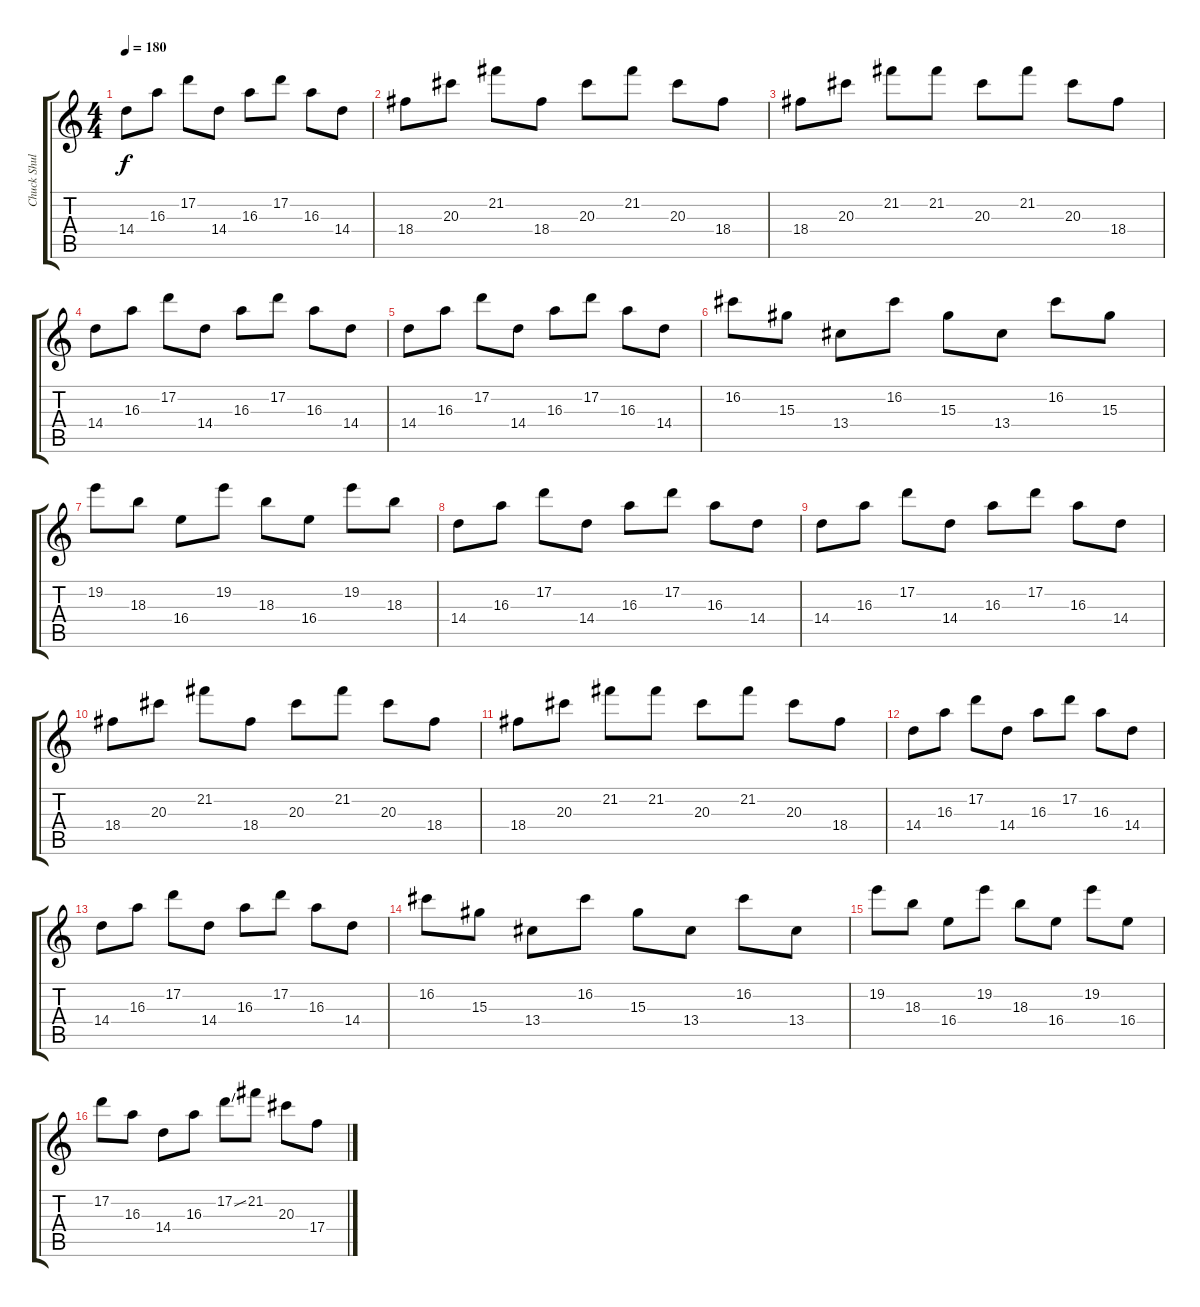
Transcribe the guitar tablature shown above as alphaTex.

\track ("Chuck Shuldiner" "Chuck Shul") {instrument distortionguitar}
\staff {score tabs}
\tuning (D4 A3 F3 C3 G2 D2) {hide}
\ts (4 4)
\tempo 180
\clef g2
\ks c
14.4.8{dy f} 16.3.8 17.2.8 14.4.8 16.3.8 17.2.8 16.3.8 14.4.8 |
18.4.8 20.3.8 21.2.8 18.4.8 20.3.8 21.2.8 20.3.8 18.4.8 |
18.4.8 20.3.8 21.2.8 21.2.8 20.3.8 21.2.8 20.3.8 18.4.8 |
14.4.8 16.3.8 17.2.8 14.4.8 16.3.8 17.2.8 16.3.8 14.4.8 |
14.4.8 16.3.8 17.2.8 14.4.8 16.3.8 17.2.8 16.3.8 14.4.8 |
16.2.8 15.3.8 13.4.8 16.2.8 15.3.8 13.4.8 16.2.8 15.3.8 |
19.2.8 18.3.8 16.4.8 19.2.8 18.3.8 16.4.8 19.2.8 18.3.8 |
14.4.8 16.3.8 17.2.8 14.4.8 16.3.8 17.2.8 16.3.8 14.4.8 |
14.4.8 16.3.8 17.2.8 14.4.8 16.3.8 17.2.8 16.3.8 14.4.8 |
18.4.8 20.3.8 21.2.8 18.4.8 20.3.8 21.2.8 20.3.8 18.4.8 |
18.4.8 20.3.8 21.2.8 21.2.8 20.3.8 21.2.8 20.3.8 18.4.8 |
14.4.8 16.3.8 17.2.8 14.4.8 16.3.8 17.2.8 16.3.8 14.4.8 |
14.4.8 16.3.8 17.2.8 14.4.8 16.3.8 17.2.8 16.3.8 14.4.8 |
16.2.8 15.3.8 13.4.8 16.2.8 15.3.8 13.4.8 16.2.8 13.4.8 |
19.2.8 18.3.8 16.4.8 19.2.8 18.3.8 16.4.8 19.2.8 16.4.8 |
17.2.8 16.3.8 14.4.8 16.3.8 17.2{ss}.8 21.2.8 20.3.8 17.4{ss}.8
